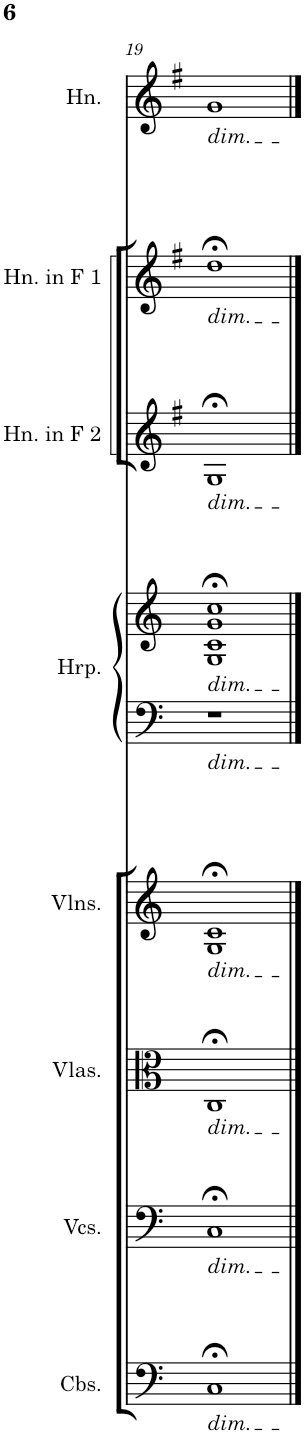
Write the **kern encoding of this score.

**kern	**kern	**kern	**kern	**kern	**kern	**kern	**kern	**kern
*part8	*part7	*part6	*part5	*part4	*part4	*part3	*part2	*part1
*staff9	*staff8	*staff7	*staff6	*staff5	*staff4	*staff3	*staff2	*staff1
*I"Contrabasses	*I"Violoncellos	*I"Violas	*I"Violins	*I"Harp	*	*I"Horn in F 2	*I"Horn in F 1	*I"Horn
*I'Cbs.	*I'Vcs.	*I'Vlas.	*I'Vlns.	*I'Hrp.	*	*I'Hn. in F 2	*I'Hn. in F 1	*I'Hn.
!!LO:PB:g=z
*clefF4	*clefF4	*clefC3	*clefG2	*clefF4	*clefG2	*clefG2	*clefG2	*clefG2
*Trd7c12	*	*	*	*	*	*Trd4c7	*Trd4c7	*Trd4c7
*k[]	*k[]	*k[]	*k[]	*k[]	*k[]	*k[f#]	*k[f#]	*k[f#]
*M4/4	*M4/4	*M4/4	*M4/4	*M4/4	*M4/4	*M4/4	*M4/4	*M4/4
=19	=19	=19	=19	=19	=19	=19	=19	=19
!	!	!	!	!	!	!	!	!LO:TX:b:i:t=dim.
!	!	!	!	!	!	!	!LO:TX:b:i:t=dim.	!
!	!	!	!	!	!	!LO:TX:b:i:t=dim.	!	!
!	!	!	!	!	!LO:TX:b:i:t=dim.	!	!	!
!	!	!	!	!LO:TX:b:i:t=dim.	!	!	!	!
!	!	!	!LO:TX:b:i:t=dim.	!	!	!	!	!
!	!	!LO:TX:b:i:t=dim.	!	!	!	!	!	!
!	!LO:TX:b:i:t=dim.	!	!	!	!	!	!	!
!LO:TX:b:i:t=dim.	!	!	!	!	!	!	!	!
1C;<	1C;<	1C;<	1G;< 1c;<	1r	1G;< 1c;< 1g;< 1cc;<	1G;<	1dd;<	1g
==	==	==	==	==	==	==	==	==
*-	*-	*-	*-	*-	*-	*-	*-	*-
